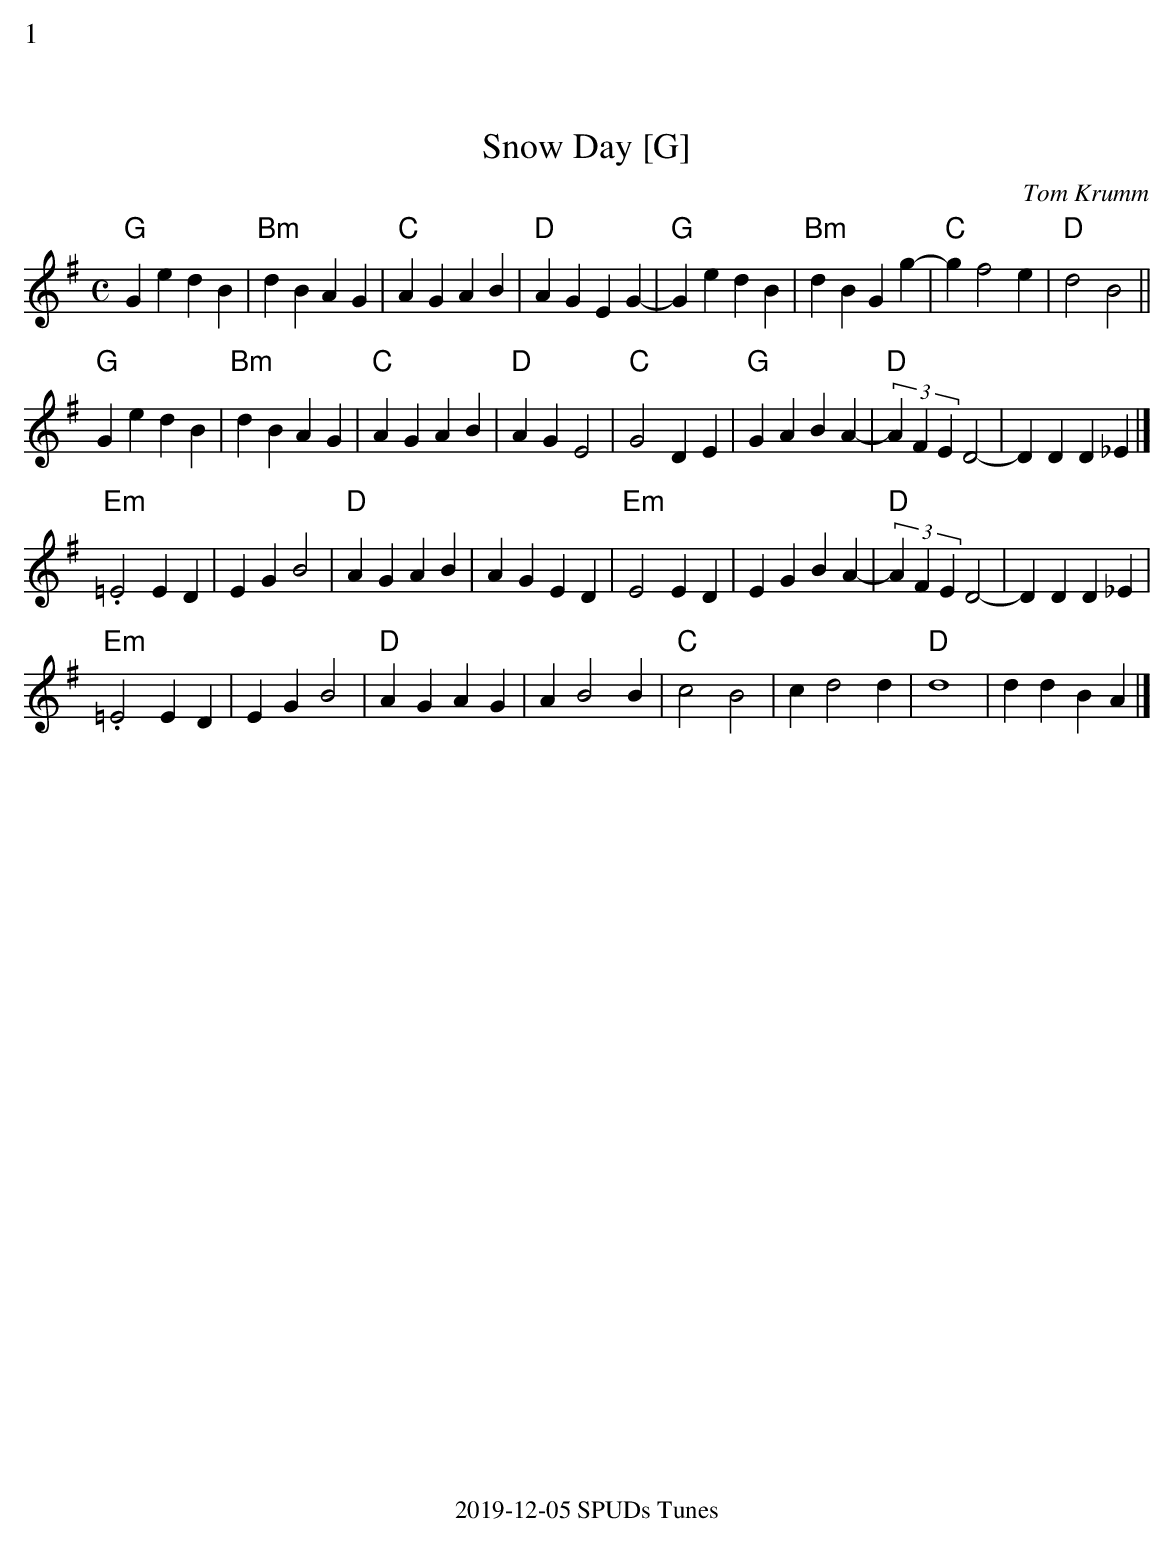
X:1
%%text 1
T:Snow Day [G]
C:Tom Krumm
M:C
L:1/8
K:G
"G"G2e2d2B2|"Bm"d2B2A2G2|"C"A2G2A2B2|"D"A2G2E2G2-|\
"G"G2e2d2B2|"Bm"d2B2G2g2-|"C"g2f4e2|"D" d4B4||
"G"G2e2d2B2|"Bm"d2B2A2G2|"C"A2G2A2B2|"D"A2G2E4|\
"C"G4D2E2|"G"G2A2B2A2-|"D"(3A2F2E2D4-|D2D2D2_E2|]
"Em".=E4E2D2|E2G2B4|"D"A2G2A2B2|A2G2E2D2|"Em"E4E2D2|E2G2B2A2-|"D"(3A2F2E2D4-|D2D2D2_E2|
"Em".=E4E2D2|E2G2B4|"D"A2G2A2G2|A2B4B2|"C"c4B4|c2d4d2|"D"d8|d2d2B2A2|]
